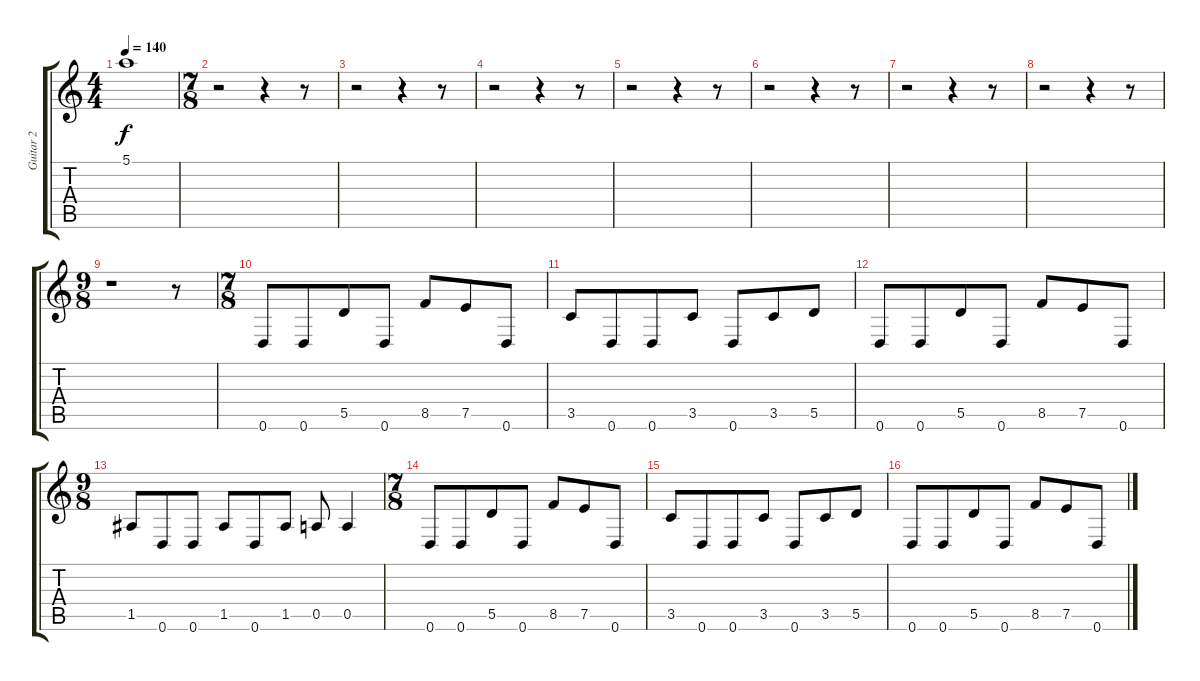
\track ("Guitar 2" "Guitar 2") {instrument electricguitarclean}
\staff {score tabs}
\tuning (E4 B3 G3 D3 A2 D2) {hide}
\ts (4 4)
\tempo 140
\clef g2
\ks c
5.1{t}.1{dy f} |
\ts (7 8)
r.2 r.4 r.8 |
r.2 r.4 r.8 |
r.2 r.4 r.8 |
r.2 r.4 r.8 |
r.2 r.4 r.8 |
r.2 r.4 r.8 |
r.2 r.4 r.8 |
\ts (9 8)
r.1 r.8 |
\ts (7 8)
0.6.8{instrument distortionguitar} 0.6.8 5.5.8 0.6.8 8.5.8 7.5.8 0.6.8 |
3.5.8 0.6.8 0.6.8 3.5.8 0.6.8 3.5.8 5.5.8 |
0.6.8 0.6.8 5.5.8 0.6.8 8.5.8 7.5.8 0.6.8 |
\ts (9 8)
1.5.8 0.6.8 0.6.8 1.5.8 0.6.8 1.5.8 0.5.8 0.5.4 |
\ts (7 8)
0.6.8 0.6.8 5.5.8 0.6.8 8.5.8 7.5.8 0.6.8 |
3.5.8 0.6.8 0.6.8 3.5.8 0.6.8 3.5.8 5.5.8 |
0.6.8 0.6.8 5.5.8 0.6.8 8.5.8 7.5.8 0.6.8
